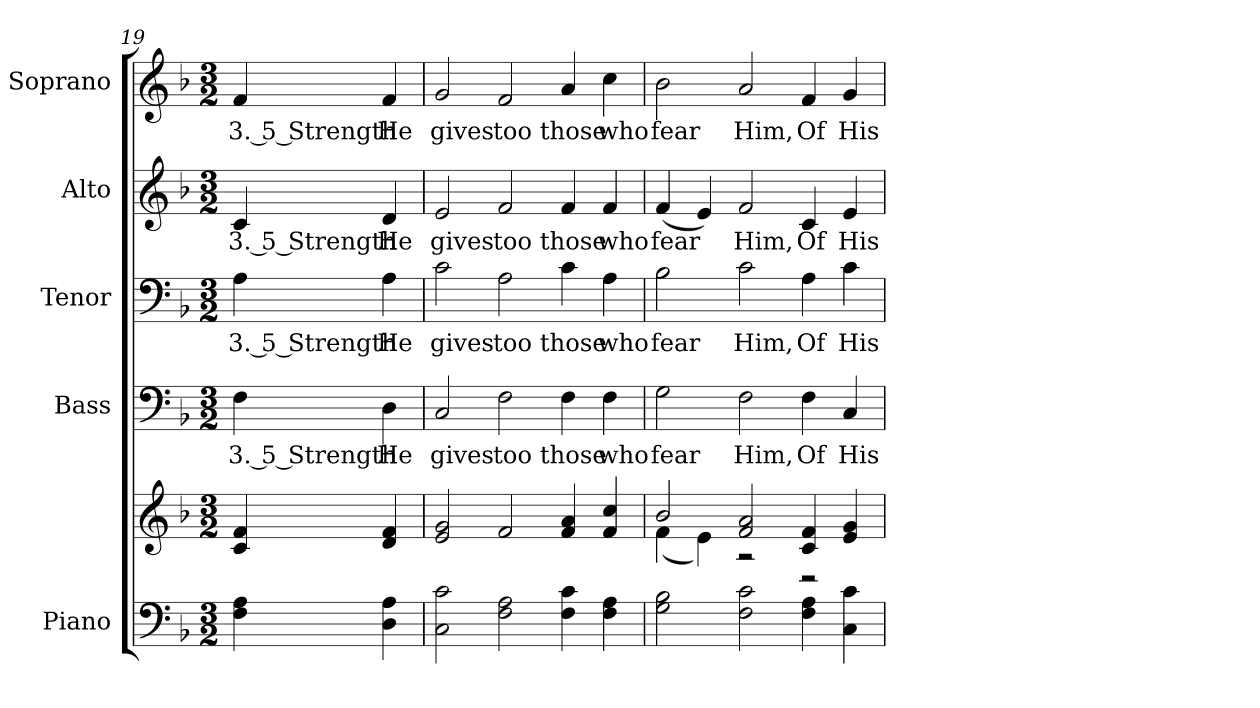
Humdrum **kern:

**kern	**kern	**kern	**text	**kern	**text	**kern	**text	**kern	**text
*part5	*part5	*part4	*part4	*part3	*part3	*part2	*part2	*part1	*part1
*staff6	*staff5	*staff4	*staff4	*staff3	*staff3	*staff2	*staff2	*staff1	*staff1
*I"Piano	*	*I"Bass	*	*I"Tenor	*	*I"Alto	*	*I"Soprano	*
*I'Pno.	*	*I'B.	*	*I'T.	*	*I'A.	*	*I'S.	*
!!LO:LB:g=z
*clefF4	*clefG2	*clefF4	*	*clefF4	*	*clefG2	*	*clefG2	*
*k[b-]	*k[b-]	*k[b-]	*	*k[b-]	*	*k[b-]	*	*k[b-]	*
*F:	*F:	*F:	*	*F:	*	*F:	*	*F:	*
*M3/2	*M3/2	*M3/2	*	*M3/2	*	*M3/2	*	*M3/2	*
=19	=19	=19	=19	=19	=19	=19	=19	=19	=19
!	!	!	!LO:LY:b:color=#000000	!	!	!	!	!	!
!	!	!	!	!	!LO:LY:b:color=#000000	!	!	!	!
!	!	!	!	!	!	!	!LO:LY:b:color=#000000	!	!
!	!	!	!	!	!	!	!	!	!LO:LY:b:color=#000000
4Fi\ 4Ai	4ci/ 4fi	4Fi\	3. 5 Strength	4Ai\	3. 5 Strength	4ci/	3. 5 Strength	4fi/	3. 5 Strength
!	!	!	!LO:LY:b:color=#000000	!	!	!	!	!	!
!	!	!	!	!	!LO:LY:b:color=#000000	!	!	!	!
!	!	!	!	!	!	!	!LO:LY:b:color=#000000	!	!
!	!	!	!	!	!	!	!	!	!LO:LY:b:color=#000000
4Di\ 4Ai	4di/ 4fi	4Di\	He	4Ai\	He	4di/	He	4fi/	He
=20	=20	=20	=20	=20	=20	=20	=20	=20	=20
!	!	!	!LO:LY:b:color=#000000	!	!	!	!	!	!
!	!	!	!	!	!LO:LY:b:color=#000000	!	!	!	!
!	!	!	!	!	!	!	!LO:LY:b:color=#000000	!	!
!	!	!	!	!	!	!	!	!	!LO:LY:b:color=#000000
2Ci\ 2ci	2ei/ 2gi	2Ci/	gives	2ci\	gives	2ei/	gives	2gi/	gives
!	!	!	!LO:LY:b:color=#000000	!	!	!	!	!	!
!	!	!	!	!	!LO:LY:b:color=#000000	!	!	!	!
!	!	!	!	!	!	!	!LO:LY:b:color=#000000	!	!
!	!	!	!	!	!	!	!	!	!LO:LY:b:color=#000000
2Fi\ 2Ai	2fi/	2Fi\	too	2Ai\	too	2fi/	too	2fi/	too
!	!	!	!LO:LY:b:color=#000000	!	!	!	!	!	!
!	!	!	!	!	!LO:LY:b:color=#000000	!	!	!	!
!	!	!	!	!	!	!	!LO:LY:b:color=#000000	!	!
!	!	!	!	!	!	!	!	!	!LO:LY:b:color=#000000
4Fi\ 4ci	4fi/ 4ai	4Fi\	those	4ci\	those	4fi/	those	4ai/	those
!	!	!	!LO:LY:b:color=#000000	!	!	!	!	!	!
!	!	!	!	!	!LO:LY:b:color=#000000	!	!	!	!
!	!	!	!	!	!	!	!LO:LY:b:color=#000000	!	!
!	!	!	!	!	!	!	!	!	!LO:LY:b:color=#000000
4Fi\ 4Ai	4fi/ 4cci	4Fi\	who	4Ai\	who	4fi/	who	4cci\	who
!!LO:PB:g=z
=21	=21	=21	=21	=21	=21	=21	=21	=21	=21
*	*^	*	*	*	*	*	*	*	*
!	!	!	!	!LO:LY:b:color=#000000	!	!	!	!	!	!
!	!	!	!	!	!	!LO:LY:b:color=#000000	!	!	!	!
!	!	!	!	!	!	!	!	!LO:LY:b:color=#000000	!	!
!	!	!	!	!	!	!	!	!	!	!LO:LY:b:color=#000000
2Gi\ 2B-i	2b-i/	(4fi\	2Gi\	fear	2B-i\	fear	(4fi/	fear	2b-i\	fear
.	.	4ei\)	.	.	.	.	4ei/)	.	.	.
!	!	!	!	!LO:LY:b:color=#000000	!	!	!	!	!	!
!	!	!	!	!	!	!LO:LY:b:color=#000000	!	!	!	!
!	!	!	!	!	!	!	!	!LO:LY:b:color=#000000	!	!
!	!	!	!	!	!	!	!	!	!	!LO:LY:b:color=#000000
2Fi\ 2ci	2fi/ 2ai	2r	2Fi\	Him,	2ci\	Him,	2fi/	Him,	2ai/	Him,
!	!	!	!	!LO:LY:b:color=#000000	!	!	!	!	!	!
!	!	!	!	!	!	!LO:LY:b:color=#000000	!	!	!	!
!	!	!	!	!	!	!	!	!LO:LY:b:color=#000000	!	!
!	!	!	!	!	!	!	!	!	!	!LO:LY:b:color=#000000
4Fi\ 4Ai	4ci/ 4fi	2r	4Fi\	Of	4Ai\	Of	4ci/	Of	4fi/	Of
!	!	!	!	!LO:LY:b:color=#000000	!	!	!	!	!	!
!	!	!	!	!	!	!LO:LY:b:color=#000000	!	!	!	!
!	!	!	!	!	!	!	!	!LO:LY:b:color=#000000	!	!
!	!	!	!	!	!	!	!	!	!	!LO:LY:b:color=#000000
4Ci\ 4ci	4ei/ 4gi	.	4Ci/	His	4ci\	His	4ei/	His	4gi/	His
*	*v	*v	*	*	*	*	*	*	*	*
=	=	=	=	=	=	=	=	=	=
*-	*-	*-	*-	*-	*-	*-	*-	*-	*-
